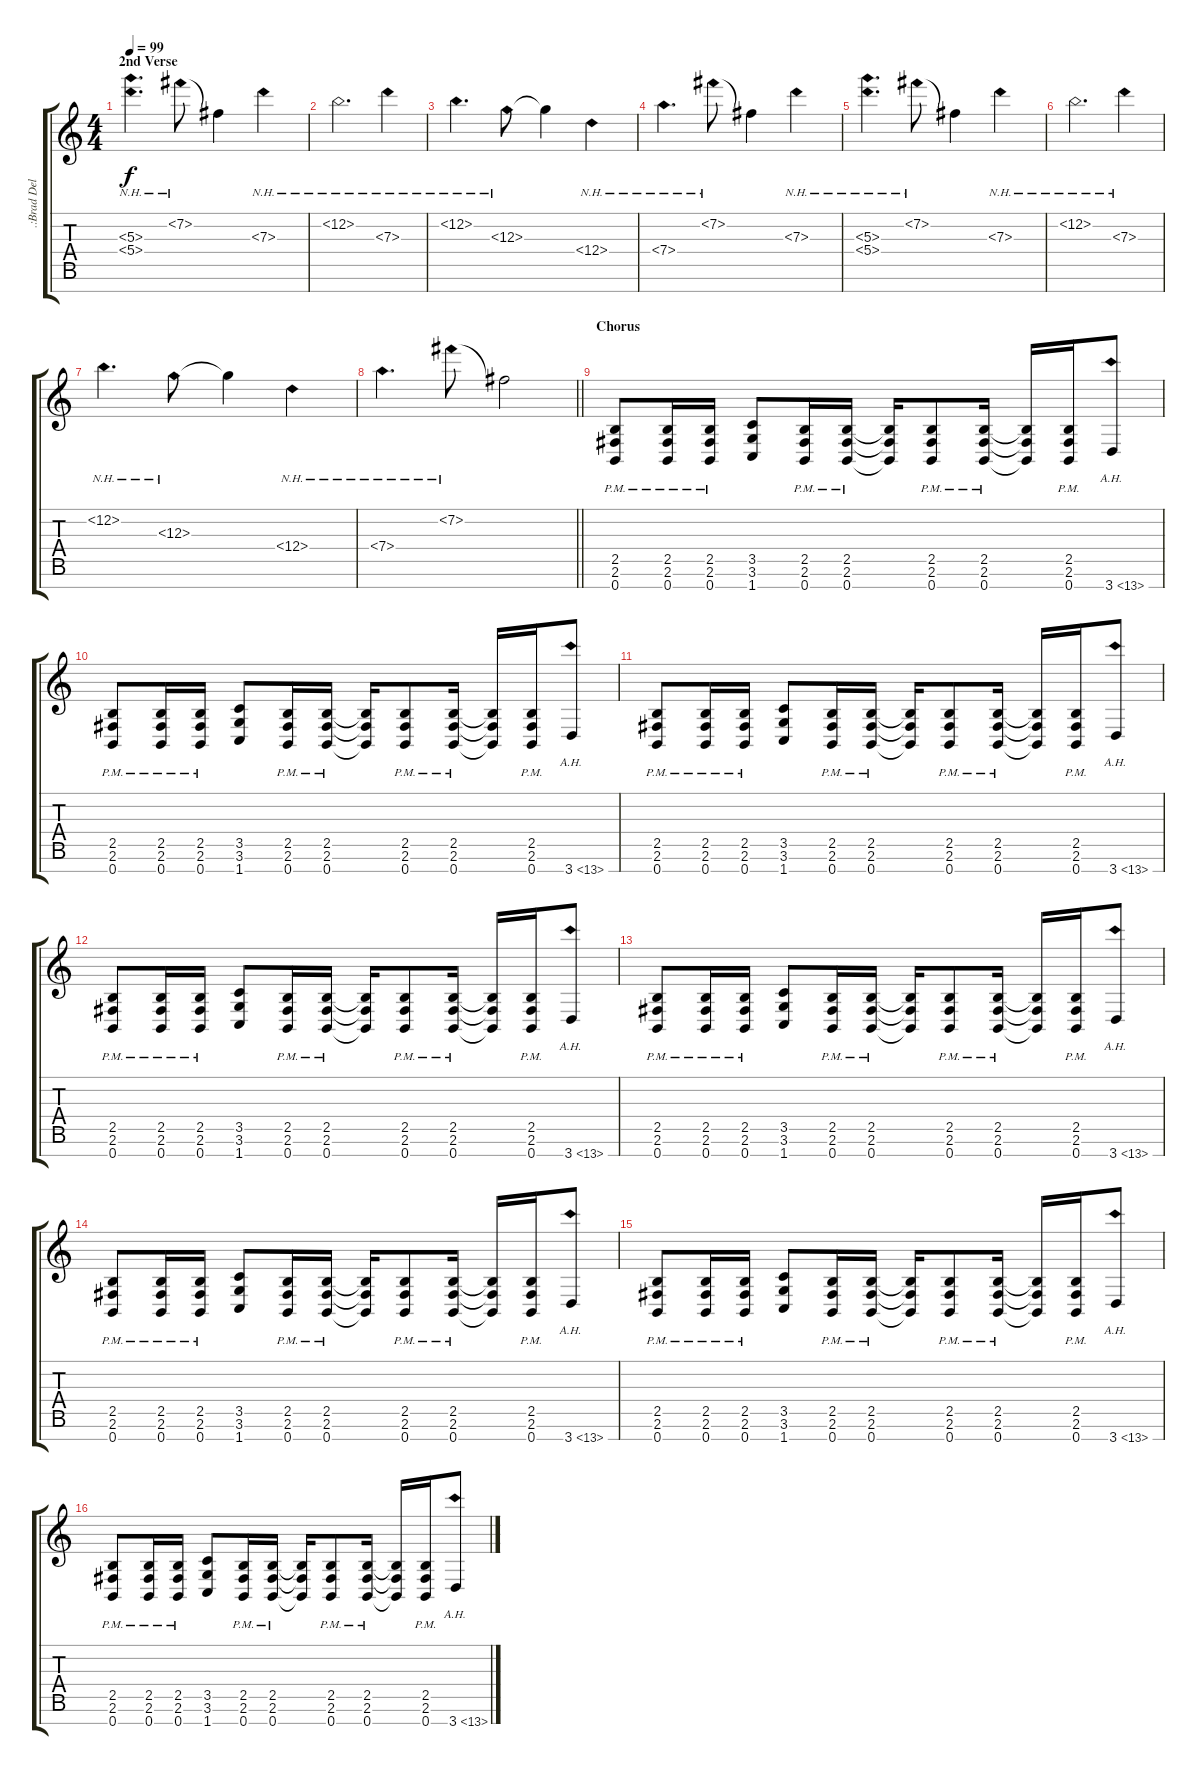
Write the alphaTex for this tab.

\track (".:Brad Delson - Dist. Guitar:." ".:Brad Del") {instrument distortionguitar}
\staff {score tabs}
\tuning (E4 B3 G3 D3 A2 E2 B1) {hide}
\ts (4 4)
\section ("" "2nd Verse")
\tempo 99
\clef g2
\ks c
(5.3{nh} 5.4{nh}).4{d dy f} 7.2{nh}.8 7.2{t}.4 7.3{nh}.4 |
12.2{nh}.2{d} 7.3{nh}.4 |
12.2{nh}.4{d} 12.3{nh}.8 12.3{t}.4 12.4{nh}.4 |
7.4{nh}.4{d} 7.2{nh}.8 7.2{t}.4 7.3{nh}.4 |
(5.3{nh} 5.4{nh}).4{d} 7.2{nh}.8 7.2{t}.4 7.3{nh}.4 |
12.2{nh}.2{d} 7.3{nh}.4 |
12.2{nh}.4{d} 12.3{nh}.8 12.3{t}.4 12.4{nh}.4 |
\barLineRight lightlight
7.4{nh}.4{d} 7.2{nh}.8 7.2{t}.2 |
\section ("" "Chorus")
(2.5{pm} 2.6{pm} 0.7{pm}).8 (2.5{pm} 2.6{pm} 0.7{pm}).16 (2.5{pm} 2.6{pm} 0.7{pm}).16 (3.5 3.6 1.7).8 (2.5{pm} 2.6{pm} 0.7{pm}).16 (2.5{pm} 2.6{pm} 0.7{pm}).16 (2.5{t} 2.6{t} 0.7{t}).16 (2.5{pm} 2.6{pm} 0.7{pm}).8 (2.5{pm} 2.6{pm} 0.7{pm}).16 (2.5{t} 2.6{t} 0.7{t}).16 (2.5{pm} 2.6{pm} 0.7{pm}).16 3.7{ah 10}.8 |
(2.5{pm} 2.6{pm} 0.7{pm}).8 (2.5{pm} 2.6{pm} 0.7{pm}).16 (2.5{pm} 2.6{pm} 0.7{pm}).16 (3.5 3.6 1.7).8 (2.5{pm} 2.6{pm} 0.7{pm}).16 (2.5{pm} 2.6{pm} 0.7{pm}).16 (2.5{t} 2.6{t} 0.7{t}).16 (2.5{pm} 2.6{pm} 0.7{pm}).8 (2.5{pm} 2.6{pm} 0.7{pm}).16 (2.5{t} 2.6{t} 0.7{t}).16 (2.5{pm} 2.6{pm} 0.7{pm}).16 3.7{ah 10}.8 |
(2.5{pm} 2.6{pm} 0.7{pm}).8 (2.5{pm} 2.6{pm} 0.7{pm}).16 (2.5{pm} 2.6{pm} 0.7{pm}).16 (3.5 3.6 1.7).8 (2.5{pm} 2.6{pm} 0.7{pm}).16 (2.5{pm} 2.6{pm} 0.7{pm}).16 (2.5{t} 2.6{t} 0.7{t}).16 (2.5{pm} 2.6{pm} 0.7{pm}).8 (2.5{pm} 2.6{pm} 0.7{pm}).16 (2.5{t} 2.6{t} 0.7{t}).16 (2.5{pm} 2.6{pm} 0.7{pm}).16 3.7{ah 10}.8 |
(2.5{pm} 2.6{pm} 0.7{pm}).8 (2.5{pm} 2.6{pm} 0.7{pm}).16 (2.5{pm} 2.6{pm} 0.7{pm}).16 (3.5 3.6 1.7).8 (2.5{pm} 2.6{pm} 0.7{pm}).16 (2.5{pm} 2.6{pm} 0.7{pm}).16 (2.5{t} 2.6{t} 0.7{t}).16 (2.5{pm} 2.6{pm} 0.7{pm}).8 (2.5{pm} 2.6{pm} 0.7{pm}).16 (2.5{t} 2.6{t} 0.7{t}).16 (2.5{pm} 2.6{pm} 0.7{pm}).16 3.7{ah 10}.8 |
(2.5{pm} 2.6{pm} 0.7{pm}).8 (2.5{pm} 2.6{pm} 0.7{pm}).16 (2.5{pm} 2.6{pm} 0.7{pm}).16 (3.5 3.6 1.7).8 (2.5{pm} 2.6{pm} 0.7{pm}).16 (2.5{pm} 2.6{pm} 0.7{pm}).16 (2.5{t} 2.6{t} 0.7{t}).16 (2.5{pm} 2.6{pm} 0.7{pm}).8 (2.5{pm} 2.6{pm} 0.7{pm}).16 (2.5{t} 2.6{t} 0.7{t}).16 (2.5{pm} 2.6{pm} 0.7{pm}).16 3.7{ah 10}.8 |
(2.5{pm} 2.6{pm} 0.7{pm}).8 (2.5{pm} 2.6{pm} 0.7{pm}).16 (2.5{pm} 2.6{pm} 0.7{pm}).16 (3.5 3.6 1.7).8 (2.5{pm} 2.6{pm} 0.7{pm}).16 (2.5{pm} 2.6{pm} 0.7{pm}).16 (2.5{t} 2.6{t} 0.7{t}).16 (2.5{pm} 2.6{pm} 0.7{pm}).8 (2.5{pm} 2.6{pm} 0.7{pm}).16 (2.5{t} 2.6{t} 0.7{t}).16 (2.5{pm} 2.6{pm} 0.7{pm}).16 3.7{ah 10}.8 |
(2.5{pm} 2.6{pm} 0.7{pm}).8 (2.5{pm} 2.6{pm} 0.7{pm}).16 (2.5{pm} 2.6{pm} 0.7{pm}).16 (3.5 3.6 1.7).8 (2.5{pm} 2.6{pm} 0.7{pm}).16 (2.5{pm} 2.6{pm} 0.7{pm}).16 (2.5{t} 2.6{t} 0.7{t}).16 (2.5{pm} 2.6{pm} 0.7{pm}).8 (2.5{pm} 2.6{pm} 0.7{pm}).16 (2.5{t} 2.6{t} 0.7{t}).16 (2.5{pm} 2.6{pm} 0.7{pm}).16 3.7{ah 10}.8 |
(2.5{pm} 2.6{pm} 0.7{pm}).8 (2.5{pm} 2.6{pm} 0.7{pm}).16 (2.5{pm} 2.6{pm} 0.7{pm}).16 (3.5 3.6 1.7).8 (2.5{pm} 2.6{pm} 0.7{pm}).16 (2.5{pm} 2.6{pm} 0.7{pm}).16 (2.5{t} 2.6{t} 0.7{t}).16 (2.5{pm} 2.6{pm} 0.7{pm}).8 (2.5{pm} 2.6{pm} 0.7{pm}).16 (2.5{t} 2.6{t} 0.7{t}).16 (2.5{pm} 2.6{pm} 0.7{pm}).16 3.7{ah 10}.8
